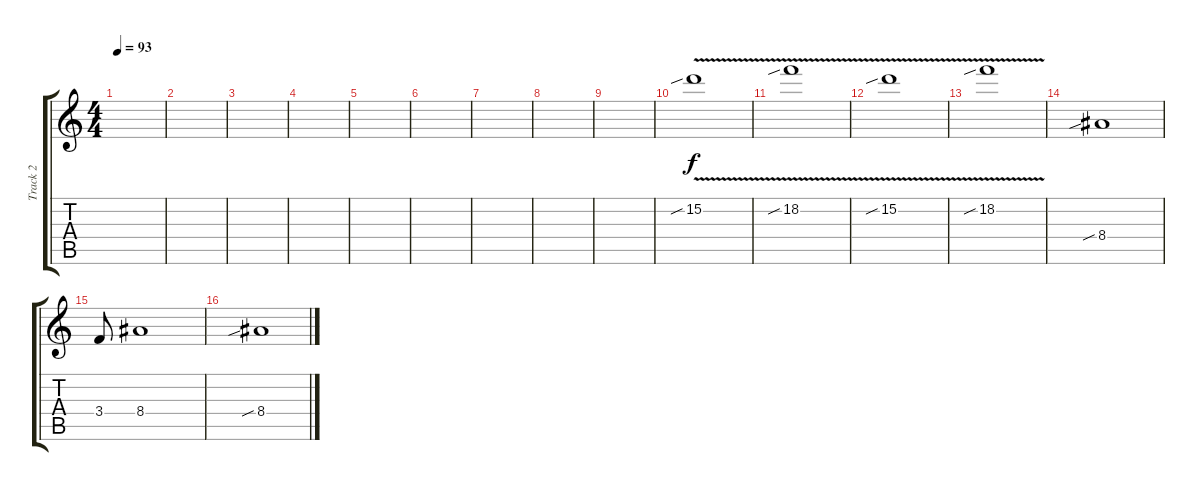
\track ("Track 2" "Track 2") {instrument distortionguitar}
\staff {score tabs}
\tuning (E4 B3 G3 D3 A2 D2) {hide}
\ts (4 4)
\tempo 93
\clef g2
\ks c
|
|
|
|
|
|
|
|
|
15.2{v sib}.1 |
18.2{v sib}.1 |
15.2{v sib}.1 |
18.2{v sib}.1 |
8.4{sib}.1 |
3.4.8 8.4.1 |
8.4{sib}.1
